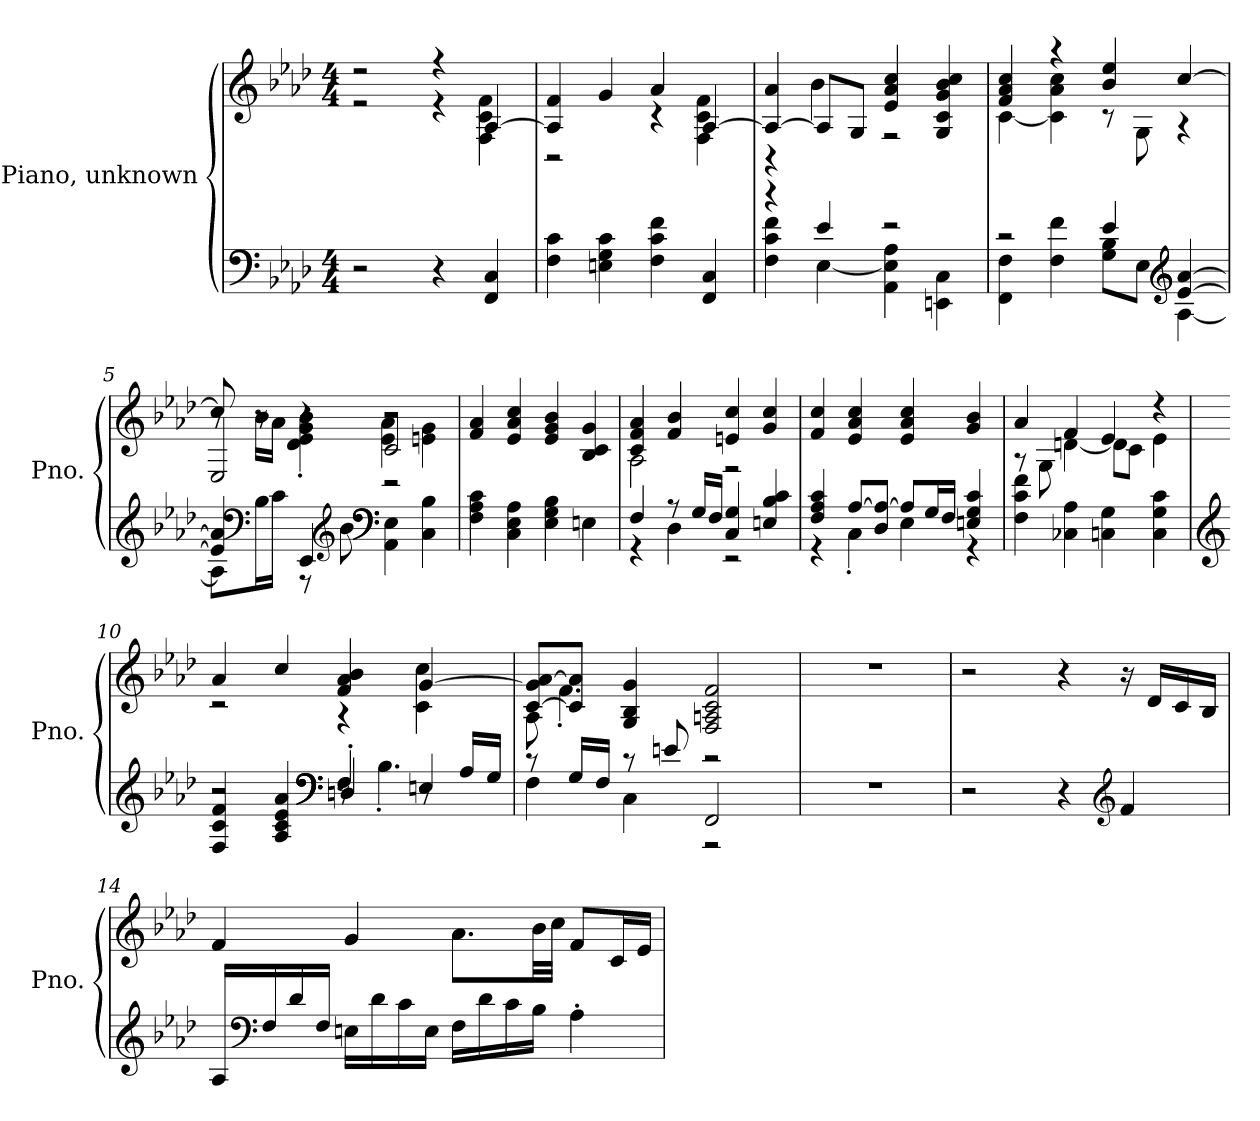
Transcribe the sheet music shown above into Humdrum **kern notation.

**kern	**kern
*part1	*part1
*staff2	*staff1
*I"Piano, unknown	*
*I'Pno.	*
*clefF4	*clefG2
*k[b-e-a-d-]	*k[b-e-a-d-]
*M4/4	*M4/4
*MM120	*MM120
=1	=1
*	*^
2r	2r	2r
4r	4r	4r
4FF/ 4C/	[4A-/	4F\ 4c\ 4f\
=2	=2	=2
4F\ 4c\	4A-/] 4f/	2r
4En\ 4G\ 4c\	4g/	.
4F\ 4c\ 4f\	4a-/	4r
4FF/ 4C/	[4A-/	4F\ 4c\ 4f\
=3	=3	=3
*^	*	*
4r	4F\ 4c\ 4f\	4A-/_ 4a-/	4r
4e-/	[4E-\	8A-/L]	4b-\
.	.	8G/J	.
2r	4AA-\ 4E-\] 4A-\	4e-/ 4a-/ 4cc/	2r
.	4EEn\ 4C\	4G/ 4c/ 4g/ 4b-/ 4cc/	.
=4	=4	=4	=4
2r	4FF\ 4F\	4f/ 4a-/ 4cc/	[4c\
.	4F\ 4f\	4r	4c\] 4a-\ 4cc\
4e-/	8G\ 8B-\L	4b-/ 4ee-/	8r
.	8E-\J	.	8G\
*clefG2	*	*	*
[4e-/ [4a-/	[4A-\	[4cc/	4r
=5	=5	=5	=5
*	*	*	*^
4e-/] 4a-/]	8A-\L]	8cc/]	8r	2E-/
*clefF4	*	*	*	*
.	16B-\L	8r	16b-\LL	.
.	16c\JJ	.	16a-\JJ	.
4EE-/	8r	4r	4d-\' 4e-\' 4g\' 4b-\'	.
*clefG2	*	*	*	*
.	8b-\	.	.	.
*clefF4	*	*	*	*
2r	4AA-\ 4E-\	2c/	4e-\ 4a-\	2r
.	4C\ 4B-\	.	4en\ 4g\	.
*v	*v	*	*	*
*	*v	*v	*v
!!LO:LB:g=z
=6	=6
4F\ 4A-\ 4c\	4f/ 4a-/
4C\ 4E-\ 4A-\	4e-/ 4a-/ 4cc/
4E-\ 4G\ 4B-\	4e-/ 4g/ 4b-/
4En\	4B-/ 4c/ 4g/
=7	=7
*^	*^
4F/	4r	4c/ 4f/ 4a-/	2A-\
8r	4D-\	4f/ 4b-/	.
16G/LL	.	.	.
16F/JJ	.	.	.
4C/ 4G/	2r	4en/ 4cc/	2r
4En/ 4B-/ 4c/	.	4g/ 4cc/	.
*	*	*v	*v
=8	=8	=8
4F/ 4A-/ 4c/	4r	4f/ 4cc/
[8A-/L	4C'\	4e-/ 4a-/ 4cc/
8D-/ 8A-/_J	.	.
8A-/L]	4E-\	4e-/ 4a-/ 4cc/
16G/L	.	.
16F/JJ	.	.
4En/ 4G/ 4c/	4r	4g/ 4b-/
*v	*v	*
=9	=9
*	*^
4F\ 4c\ 4f\	4a-/	8r
.	.	8G\
4C-X\ 4A-\	4f/	[4dn\
4Cn\ 4G\	4e-/	8d\L]
.	.	8c\J
4C\ 4G\ 4c\	4r	4e-\
!!LO:LB:g=z	!!
=10	=10	=10
*clefG2	*	*
*^	*	*
*	*^	*	*
4F/ 4c/ 4f/	2r	2r	4a-/	2r
4A-/ 4c/ 4e-/ 4a-/	.	.	4cc/	.
*clefF4	*	*	*	*
4F'/	8r	4Dn/	4f/ 4a-/ 4b-/	4r
.	4.B-'\	.	.	.
8r	.	4En/	[4g/	4c\ 4cc\
16A-/LL	.	.	.	.
16G/JJ	.	.	.	.
*	*v	*v	*	*
=11	=11	=11	=11
8r	4F\	[8c/ 8g/] [8a-/L	8A-\
16G/LL	.	8c/] 8a-/]J	4.f'\
16F/JJ	.	.	.
8r	4C\	4G/ 4B-/ 4g/	.
8en/	.	.	.
2FF/	2r	2F/ 2An/ 2c/ 2f/	2r
*v	*v	*	*
*	*v	*v
=12	=12
1r	1r
=13	=13
2r	2r
4r	4r
*clefG2	*
4f/	16r
.	16d-/LL
.	16c/
.	16B-/JJ
!!LO:LB:g=z
=14	=14
16A-/LL	4f/
*clefF4	*
16F/	.
16d-/	.
16F/JJ	.
16En\LL	4g/
16d-\	.
16c\	.
16E\JJ	.
16F\LL	8.a-\L
16d-\	.
16c\	.
16B-\JJ	32b-\LL
.	32cc\JJJ
4A-'\	8f/L
.	16c/L
.	16e-/JJ
=	=
*-	*-
